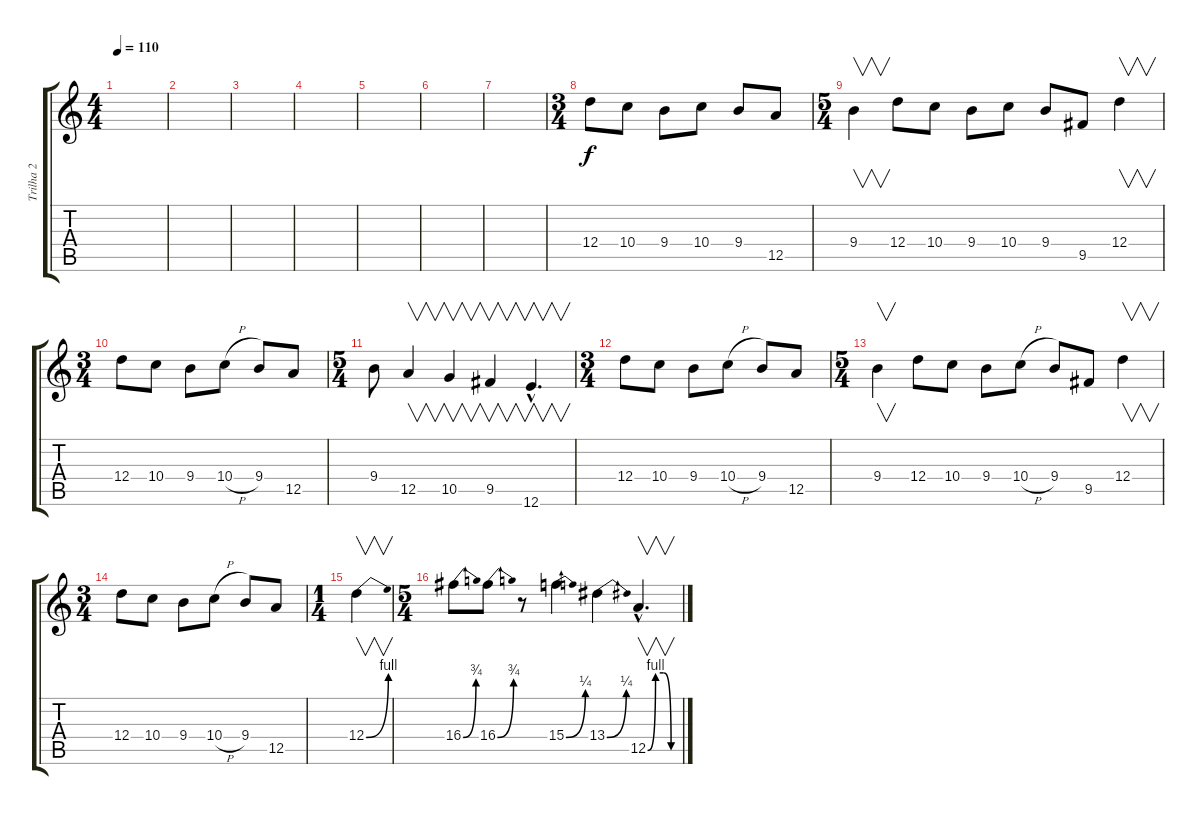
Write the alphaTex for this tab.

\track ("Trilha 2" "Trilha 2") {instrument electricguitarclean}
\staff {score tabs}
\tuning (E4 B3 G3 D3 A2 E2) {hide}
\ts (4 4)
\tempo 110
\clef g2
\ks c
|
|
|
|
|
|
|
\ts (3 4)
12.4.8 10.4.8 9.4.8 10.4.8 9.4.8 12.5.8 |
\ts (5 4)
9.4.4{v} 12.4.8 10.4.8 9.4.8 10.4.8 9.4.8 9.5.8 12.4.4{v} |
\ts (3 4)
12.4.8 10.4.8 9.4.8 10.4{h}.8 9.4.8 12.5.8 |
\ts (5 4)
9.4.8 12.5.4{v} 10.5.4{v} 9.5.4{v} 12.6{hac}.4{v d} |
\ts (3 4)
12.4.8 10.4.8 9.4.8 10.4{h}.8 9.4.8 12.5.8 |
\ts (5 4)
9.4.4{v} 12.4.8 10.4.8 9.4.8 10.4{h}.8 9.4.8 9.5.8 12.4.4{v} |
\ts (3 4)
12.4.8 10.4.8 9.4.8 10.4{h}.8 9.4.8 12.5.8 |
\ts (1 4)
12.4{be (bend 0 0 60 4)}.4{v} |
\ts (5 4)
16.4{be (bend 0 0 60 3)}.8 16.4{be (bend 0 0 60 3)}.8 r.8 15.4{be (bend 0 0 60 1)}.4 13.4{be (bend 0 0 60 1)}.4 12.5{be (custom 0 0 15 4 30 4 45 0 60 0) hac}.4{v d}
